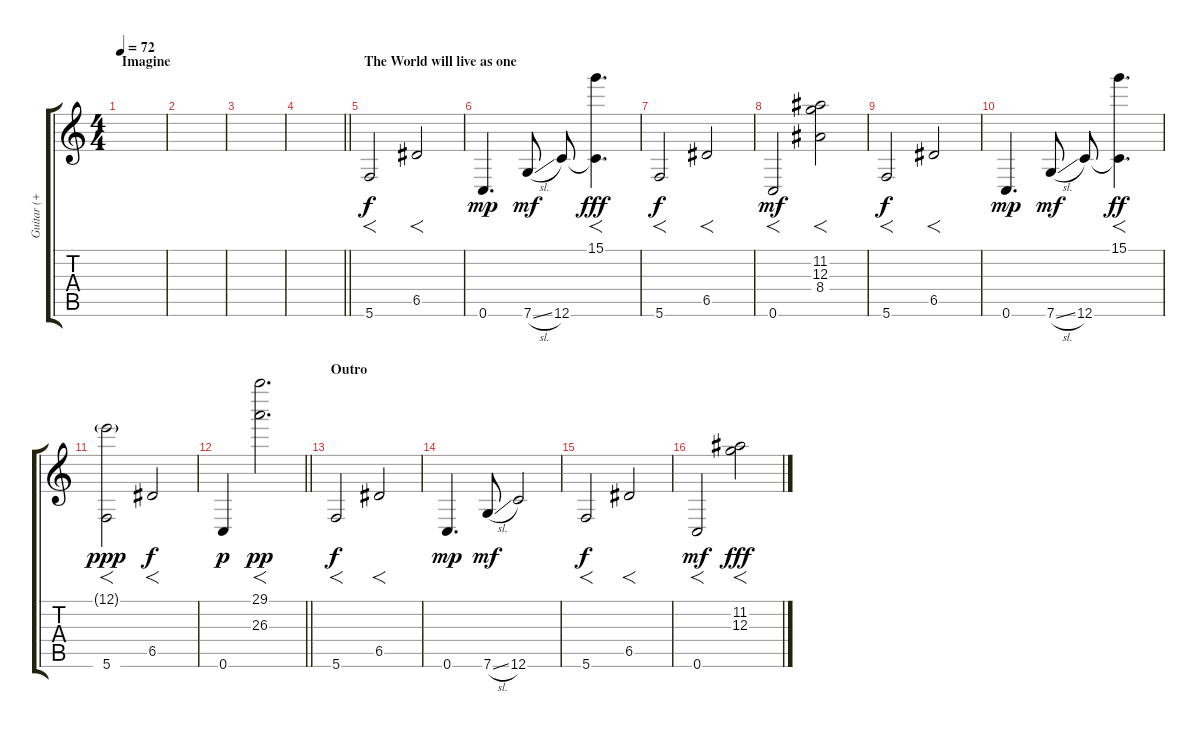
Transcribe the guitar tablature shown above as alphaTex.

\track ("Guitar (+ FX)" "Guitar (+ ") {instrument electricguitarjazz}
\staff {score tabs}
\tuning (E4 B3 G3 D3 A2 C2) {hide}
\ts (4 4)
\section ("" "Imagine")
\tempo 72
\clef g2
\ks c
|
|
|
\barLineRight lightlight
|
\section ("" "The World will live as one")
5.6.2{f dy f instrument distortionguitar} 6.5.2{f} |
0.6.4{d dy mp} 7.6{sl}.8{dy mf balance 3 instrument fretlessbass} 12.6.8 (15.1 12.6{t}).4{f d dy fff} |
5.6.2{f dy f instrument distortionguitar} 6.5.2{f} |
0.6.2{f dy mf} (11.2 12.3 8.4).2{f instrument electricpiano1} |
5.6.2{f dy f instrument distortionguitar} 6.5.2{f} |
0.6.4{d dy mp} 7.6{sl}.8{dy mf balance 4 instrument fretlessbass} 12.6.8 (15.1 12.6{t}).4{f d dy ff balance 8} |
(12.1{g} 5.6).2{f dy ppp instrument distortionguitar} 6.5.2{f dy f} |
\barLineRight lightlight
0.6.4{dy p} (29.1 26.3).2{f d dy pp instrument electricpiano1} |
\section ("" "Outro")
5.6.2{f dy f instrument distortionguitar} 6.5.2{f} |
0.6.4{d dy mp} 7.6{sl}.8{dy mf balance 4 instrument fretlessbass} 12.6.2 |
5.6.2{f dy f instrument distortionguitar} 6.5.2{f} |
0.6.2{f dy mf} (11.2 12.3).2{f dy fff instrument electricpiano1}
